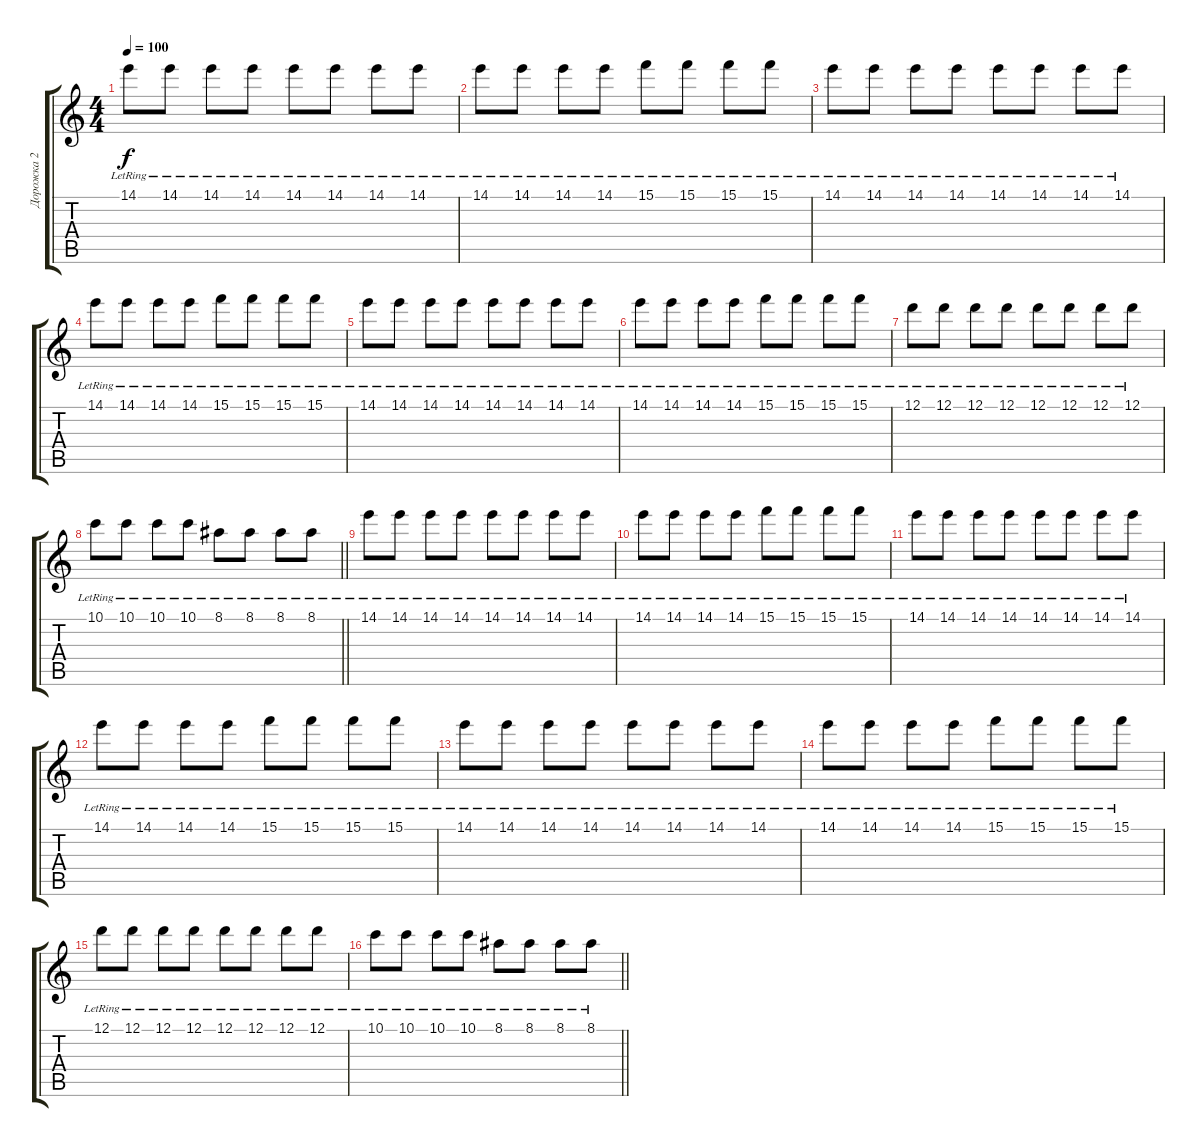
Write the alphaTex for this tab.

\track ("Дорожка 2" "Дорожка 2") {instrument distortionguitar}
\staff {score tabs}
\tuning (D4 A3 F3 C3 G2 C2) {hide}
\ts (4 4)
\section ("" "")
\tempo 100
\clef g2
\ks c
14.1{lr}.8{dy f} 14.1{lr}.8 14.1{lr}.8 14.1{lr}.8 14.1{lr}.8 14.1{lr}.8 14.1{lr}.8 14.1{lr}.8 |
14.1{lr}.8 14.1{lr}.8 14.1{lr}.8 14.1{lr}.8 15.1{lr}.8 15.1{lr}.8 15.1{lr}.8 15.1{lr}.8 |
14.1{lr}.8 14.1{lr}.8 14.1{lr}.8 14.1{lr}.8 14.1{lr}.8 14.1{lr}.8 14.1{lr}.8 14.1{lr}.8 |
14.1{lr}.8 14.1{lr}.8 14.1{lr}.8 14.1{lr}.8 15.1{lr}.8 15.1{lr}.8 15.1{lr}.8 15.1{lr}.8 |
14.1{lr}.8 14.1{lr}.8 14.1{lr}.8 14.1{lr}.8 14.1{lr}.8 14.1{lr}.8 14.1{lr}.8 14.1{lr}.8 |
14.1{lr}.8 14.1{lr}.8 14.1{lr}.8 14.1{lr}.8 15.1{lr}.8 15.1{lr}.8 15.1{lr}.8 15.1{lr}.8 |
12.1{lr}.8 12.1{lr}.8 12.1{lr}.8 12.1{lr}.8 12.1{lr}.8 12.1{lr}.8 12.1{lr}.8 12.1{lr}.8 |
\barLineRight lightlight
10.1{lr}.8 10.1{lr}.8 10.1{lr}.8 10.1{lr}.8 8.1{lr}.8 8.1{lr}.8 8.1{lr}.8 8.1{lr}.8 |
\section ("" "")
14.1{lr}.8 14.1{lr}.8 14.1{lr}.8 14.1{lr}.8 14.1{lr}.8 14.1{lr}.8 14.1{lr}.8 14.1{lr}.8 |
14.1{lr}.8 14.1{lr}.8 14.1{lr}.8 14.1{lr}.8 15.1{lr}.8 15.1{lr}.8 15.1{lr}.8 15.1{lr}.8 |
14.1{lr}.8 14.1{lr}.8 14.1{lr}.8 14.1{lr}.8 14.1{lr}.8 14.1{lr}.8 14.1{lr}.8 14.1{lr}.8 |
14.1{lr}.8 14.1{lr}.8 14.1{lr}.8 14.1{lr}.8 15.1{lr}.8 15.1{lr}.8 15.1{lr}.8 15.1{lr}.8 |
14.1{lr}.8 14.1{lr}.8 14.1{lr}.8 14.1{lr}.8 14.1{lr}.8 14.1{lr}.8 14.1{lr}.8 14.1{lr}.8 |
14.1{lr}.8 14.1{lr}.8 14.1{lr}.8 14.1{lr}.8 15.1{lr}.8 15.1{lr}.8 15.1{lr}.8 15.1{lr}.8 |
12.1{lr}.8 12.1{lr}.8 12.1{lr}.8 12.1{lr}.8 12.1{lr}.8 12.1{lr}.8 12.1{lr}.8 12.1{lr}.8 |
\barLineRight lightlight
10.1{lr}.8 10.1{lr}.8 10.1{lr}.8 10.1{lr}.8 8.1{lr}.8 8.1{lr}.8 8.1{lr}.8 8.1{lr}.8
